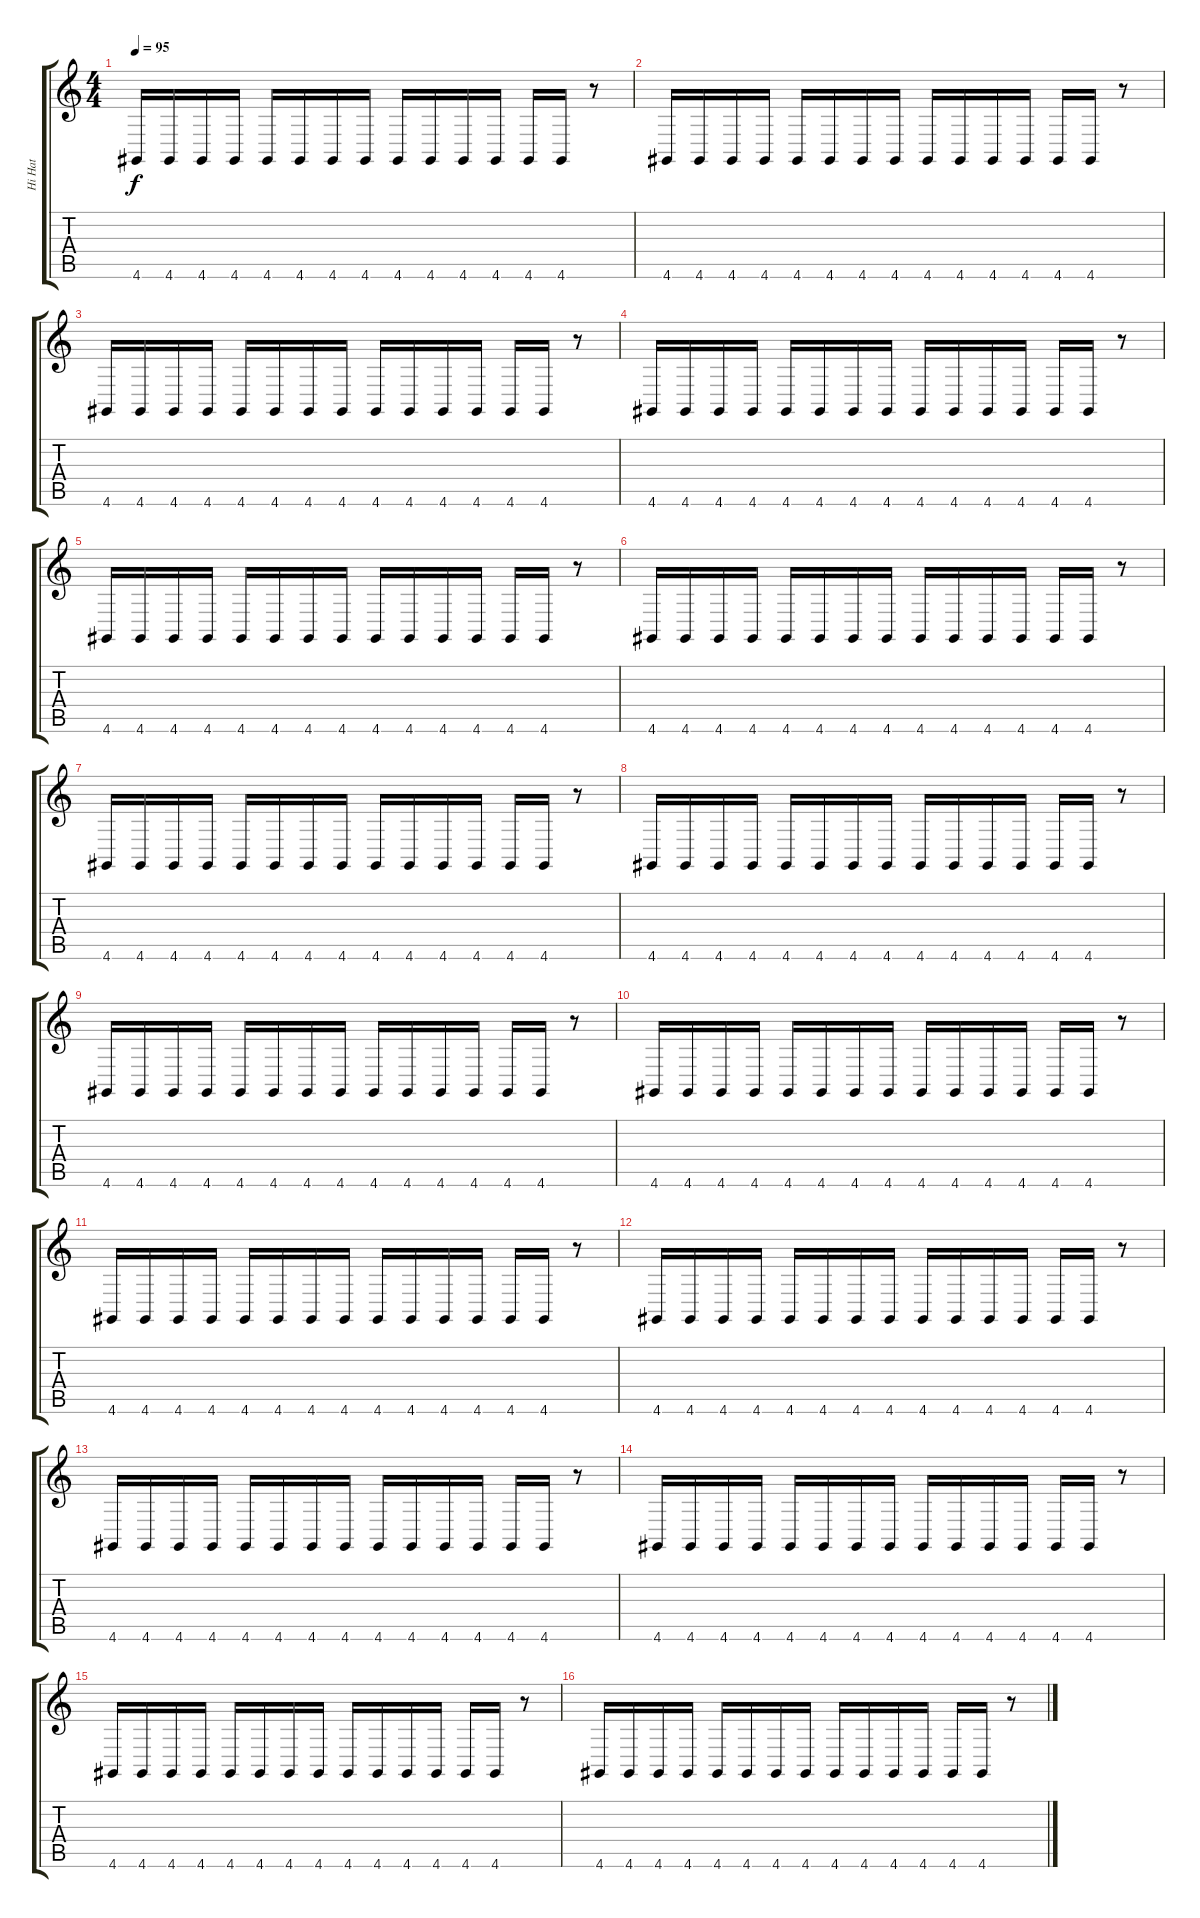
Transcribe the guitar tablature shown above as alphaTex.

\track ("Hi Hat" "Hi Hat") {instrument woodblock}
\staff {score tabs}
\tuning (E4 B3 G3 D3 A2 E2) {hide}
\ts (4 4)
\tempo 95
\clef g2
\ks c
4.6.16{dy f} 4.6.16 4.6.16 4.6.16 4.6.16 4.6.16 4.6.16 4.6.16 4.6.16 4.6.16 4.6.16 4.6.16 4.6.16 4.6.16 r.8 |
4.6.16 4.6.16 4.6.16 4.6.16 4.6.16 4.6.16 4.6.16 4.6.16 4.6.16 4.6.16 4.6.16 4.6.16 4.6.16 4.6.16 r.8 |
4.6.16 4.6.16 4.6.16 4.6.16 4.6.16 4.6.16 4.6.16 4.6.16 4.6.16 4.6.16 4.6.16 4.6.16 4.6.16 4.6.16 r.8 |
4.6.16 4.6.16 4.6.16 4.6.16 4.6.16 4.6.16 4.6.16 4.6.16 4.6.16 4.6.16 4.6.16 4.6.16 4.6.16 4.6.16 r.8 |
4.6.16 4.6.16 4.6.16 4.6.16 4.6.16 4.6.16 4.6.16 4.6.16 4.6.16 4.6.16 4.6.16 4.6.16 4.6.16 4.6.16 r.8 |
4.6.16 4.6.16 4.6.16 4.6.16 4.6.16 4.6.16 4.6.16 4.6.16 4.6.16 4.6.16 4.6.16 4.6.16 4.6.16 4.6.16 r.8 |
4.6.16 4.6.16 4.6.16 4.6.16 4.6.16 4.6.16 4.6.16 4.6.16 4.6.16 4.6.16 4.6.16 4.6.16 4.6.16 4.6.16 r.8 |
4.6.16 4.6.16 4.6.16 4.6.16 4.6.16 4.6.16 4.6.16 4.6.16 4.6.16 4.6.16 4.6.16 4.6.16 4.6.16 4.6.16 r.8 |
4.6.16 4.6.16 4.6.16 4.6.16 4.6.16 4.6.16 4.6.16 4.6.16 4.6.16 4.6.16 4.6.16 4.6.16 4.6.16 4.6.16 r.8 |
4.6.16 4.6.16 4.6.16 4.6.16 4.6.16 4.6.16 4.6.16 4.6.16 4.6.16 4.6.16 4.6.16 4.6.16 4.6.16 4.6.16 r.8 |
4.6.16 4.6.16 4.6.16 4.6.16 4.6.16 4.6.16 4.6.16 4.6.16 4.6.16 4.6.16 4.6.16 4.6.16 4.6.16 4.6.16 r.8 |
4.6.16 4.6.16 4.6.16 4.6.16 4.6.16 4.6.16 4.6.16 4.6.16 4.6.16 4.6.16 4.6.16 4.6.16 4.6.16 4.6.16 r.8 |
4.6.16 4.6.16 4.6.16 4.6.16 4.6.16 4.6.16 4.6.16 4.6.16 4.6.16 4.6.16 4.6.16 4.6.16 4.6.16 4.6.16 r.8 |
4.6.16 4.6.16 4.6.16 4.6.16 4.6.16 4.6.16 4.6.16 4.6.16 4.6.16 4.6.16 4.6.16 4.6.16 4.6.16 4.6.16 r.8 |
4.6.16 4.6.16 4.6.16 4.6.16 4.6.16 4.6.16 4.6.16 4.6.16 4.6.16 4.6.16 4.6.16 4.6.16 4.6.16 4.6.16 r.8 |
4.6.16 4.6.16 4.6.16 4.6.16 4.6.16 4.6.16 4.6.16 4.6.16 4.6.16 4.6.16 4.6.16 4.6.16 4.6.16 4.6.16 r.8
